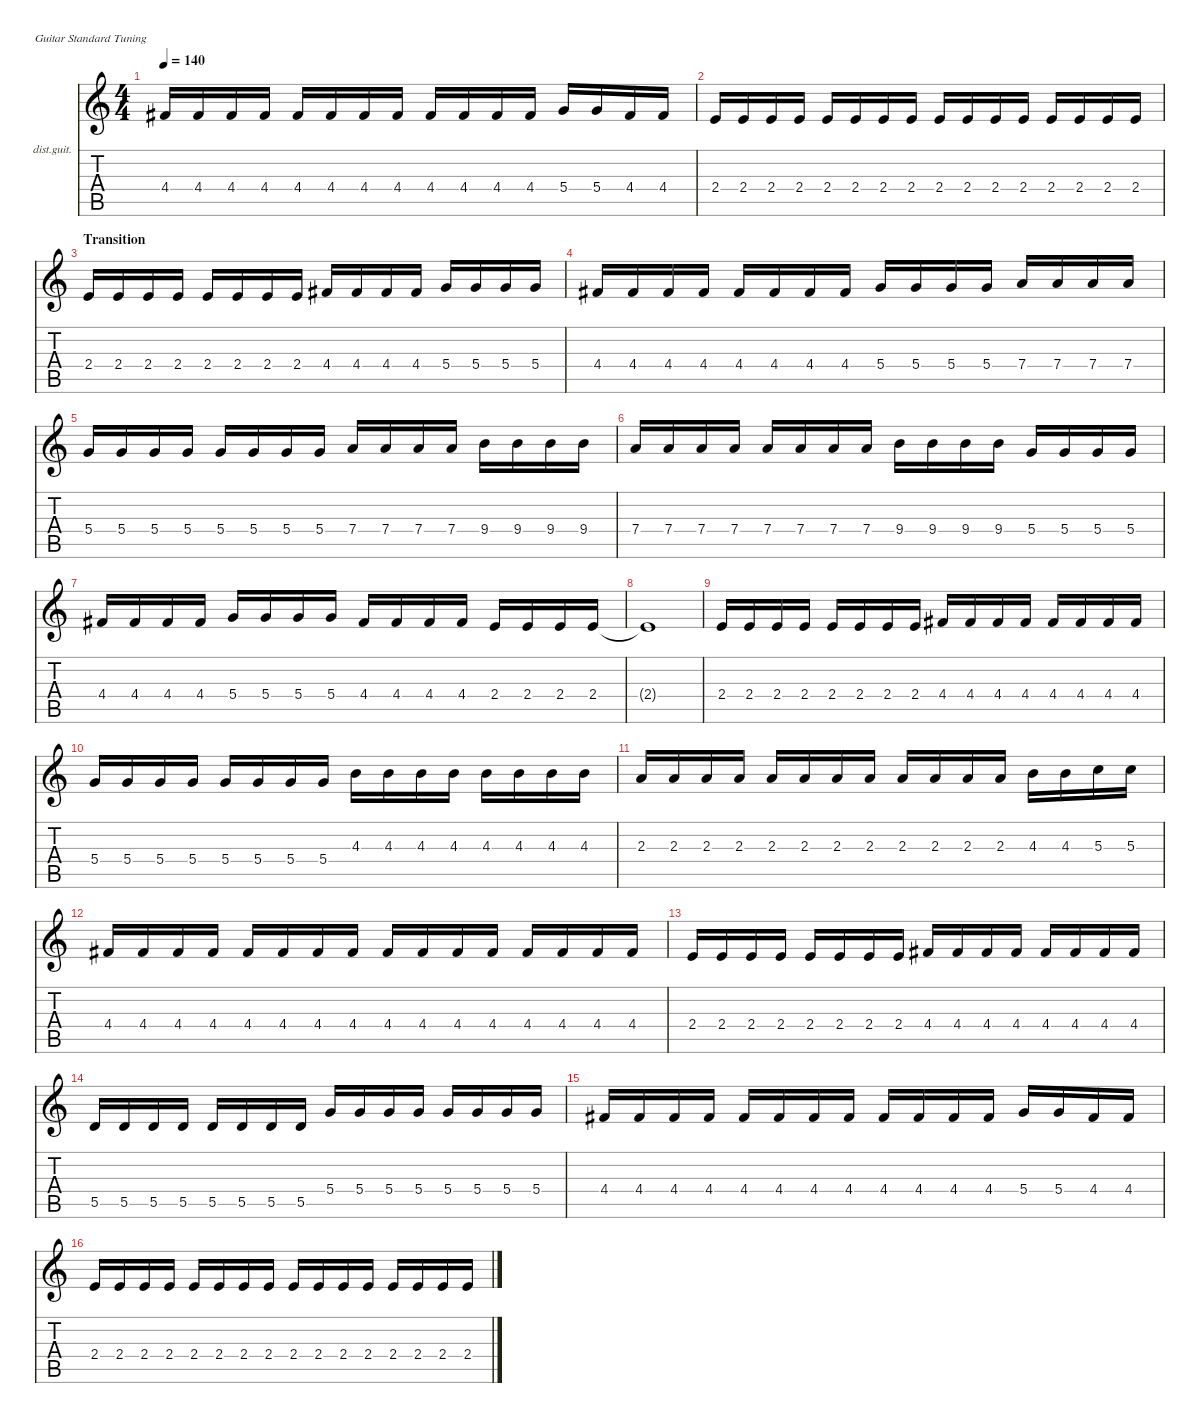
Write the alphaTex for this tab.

\defaultSystemsLayout 4
\hideDynamics
\bracketExtendMode nobrackets
\firstSystemTrackNameOrientation horizontal
\otherSystemsTrackNameOrientation horizontal
\track ("Lead Guitar" "dist.guit.") {instrument distortionguitar}
\staff {score tabs}
\tuning (E4 B3 G3 D3 A2 E2)
\ts (4 4)
\tempo 140
\clef g2
\ks c
4.4{acc #}.16{dy mf} 4.4{acc #}.16 4.4{acc #}.16 4.4{acc #}.16 4.4{acc #}.16 4.4{acc #}.16 4.4{acc #}.16 4.4{acc #}.16 4.4{acc #}.16 4.4{acc #}.16 4.4{acc #}.16 4.4{acc #}.16 5.4.16 5.4.16 4.4{acc #}.16 4.4{acc #}.16 |
2.4.16 2.4.16 2.4.16 2.4.16 2.4.16 2.4.16 2.4.16 2.4.16 2.4.16 2.4.16 2.4.16 2.4.16 2.4.16 2.4.16 2.4.16 2.4.16 |
\section ("" "Transition")
2.4.16 2.4.16 2.4.16 2.4.16 2.4.16 2.4.16 2.4.16 2.4.16 4.4{acc #}.16 4.4{acc #}.16 4.4{acc #}.16 4.4{acc #}.16 5.4.16 5.4.16 5.4.16 5.4.16 |
4.4{acc #}.16 4.4{acc #}.16 4.4{acc #}.16 4.4{acc #}.16 4.4{acc #}.16 4.4{acc #}.16 4.4{acc #}.16 4.4{acc #}.16 5.4.16 5.4.16 5.4.16 5.4.16 7.4.16 7.4.16 7.4.16 7.4.16 |
5.4.16 5.4.16 5.4.16 5.4.16 5.4.16 5.4.16 5.4.16 5.4.16 7.4.16 7.4.16 7.4.16 7.4.16 9.4.16 9.4.16 9.4.16 9.4.16 |
7.4.16 7.4.16 7.4.16 7.4.16 7.4.16 7.4.16 7.4.16 7.4.16 9.4.16 9.4.16 9.4.16 9.4.16 5.4.16 5.4.16 5.4.16 5.4.16 |
4.4{acc #}.16 4.4{acc #}.16 4.4{acc #}.16 4.4{acc #}.16 5.4.16 5.4.16 5.4.16 5.4.16 4.4{acc #}.16 4.4{acc #}.16 4.4{acc #}.16 4.4{acc #}.16 2.4.16 2.4.16 2.4.16 2.4.16 |
2.4{t}.1 |
2.4.16 2.4.16 2.4.16 2.4.16 2.4.16 2.4.16 2.4.16 2.4.16 4.4{acc #}.16 4.4{acc #}.16 4.4{acc #}.16 4.4{acc #}.16 4.4{acc #}.16 4.4{acc #}.16 4.4{acc #}.16 4.4{acc #}.16 |
5.4.16 5.4.16 5.4.16 5.4.16 5.4.16 5.4.16 5.4.16 5.4.16 4.3.16 4.3.16 4.3.16 4.3.16 4.3.16 4.3.16 4.3.16 4.3.16 |
2.3.16 2.3.16 2.3.16 2.3.16 2.3.16 2.3.16 2.3.16 2.3.16 2.3.16 2.3.16 2.3.16 2.3.16 4.3.16 4.3.16 5.3.16 5.3.16 |
4.4{acc #}.16 4.4{acc #}.16 4.4{acc #}.16 4.4{acc #}.16 4.4{acc #}.16 4.4{acc #}.16 4.4{acc #}.16 4.4{acc #}.16 4.4{acc #}.16 4.4{acc #}.16 4.4{acc #}.16 4.4{acc #}.16 4.4{acc #}.16 4.4{acc #}.16 4.4{acc #}.16 4.4{acc #}.16 |
2.4.16 2.4.16 2.4.16 2.4.16 2.4.16 2.4.16 2.4.16 2.4.16 4.4{acc #}.16 4.4{acc #}.16 4.4{acc #}.16 4.4{acc #}.16 4.4{acc #}.16 4.4{acc #}.16 4.4{acc #}.16 4.4{acc #}.16 |
5.5.16 5.5.16 5.5.16 5.5.16 5.5.16 5.5.16 5.5.16 5.5.16 5.4.16 5.4.16 5.4.16 5.4.16 5.4.16 5.4.16 5.4.16 5.4.16 |
4.4{acc #}.16 4.4{acc #}.16 4.4{acc #}.16 4.4{acc #}.16 4.4{acc #}.16 4.4{acc #}.16 4.4{acc #}.16 4.4{acc #}.16 4.4{acc #}.16 4.4{acc #}.16 4.4{acc #}.16 4.4{acc #}.16 5.4.16 5.4.16 4.4{acc #}.16 4.4{acc #}.16 |
2.4.16 2.4.16 2.4.16 2.4.16 2.4.16 2.4.16 2.4.16 2.4.16 2.4.16 2.4.16 2.4.16 2.4.16 2.4.16 2.4.16 2.4.16 2.4.16
